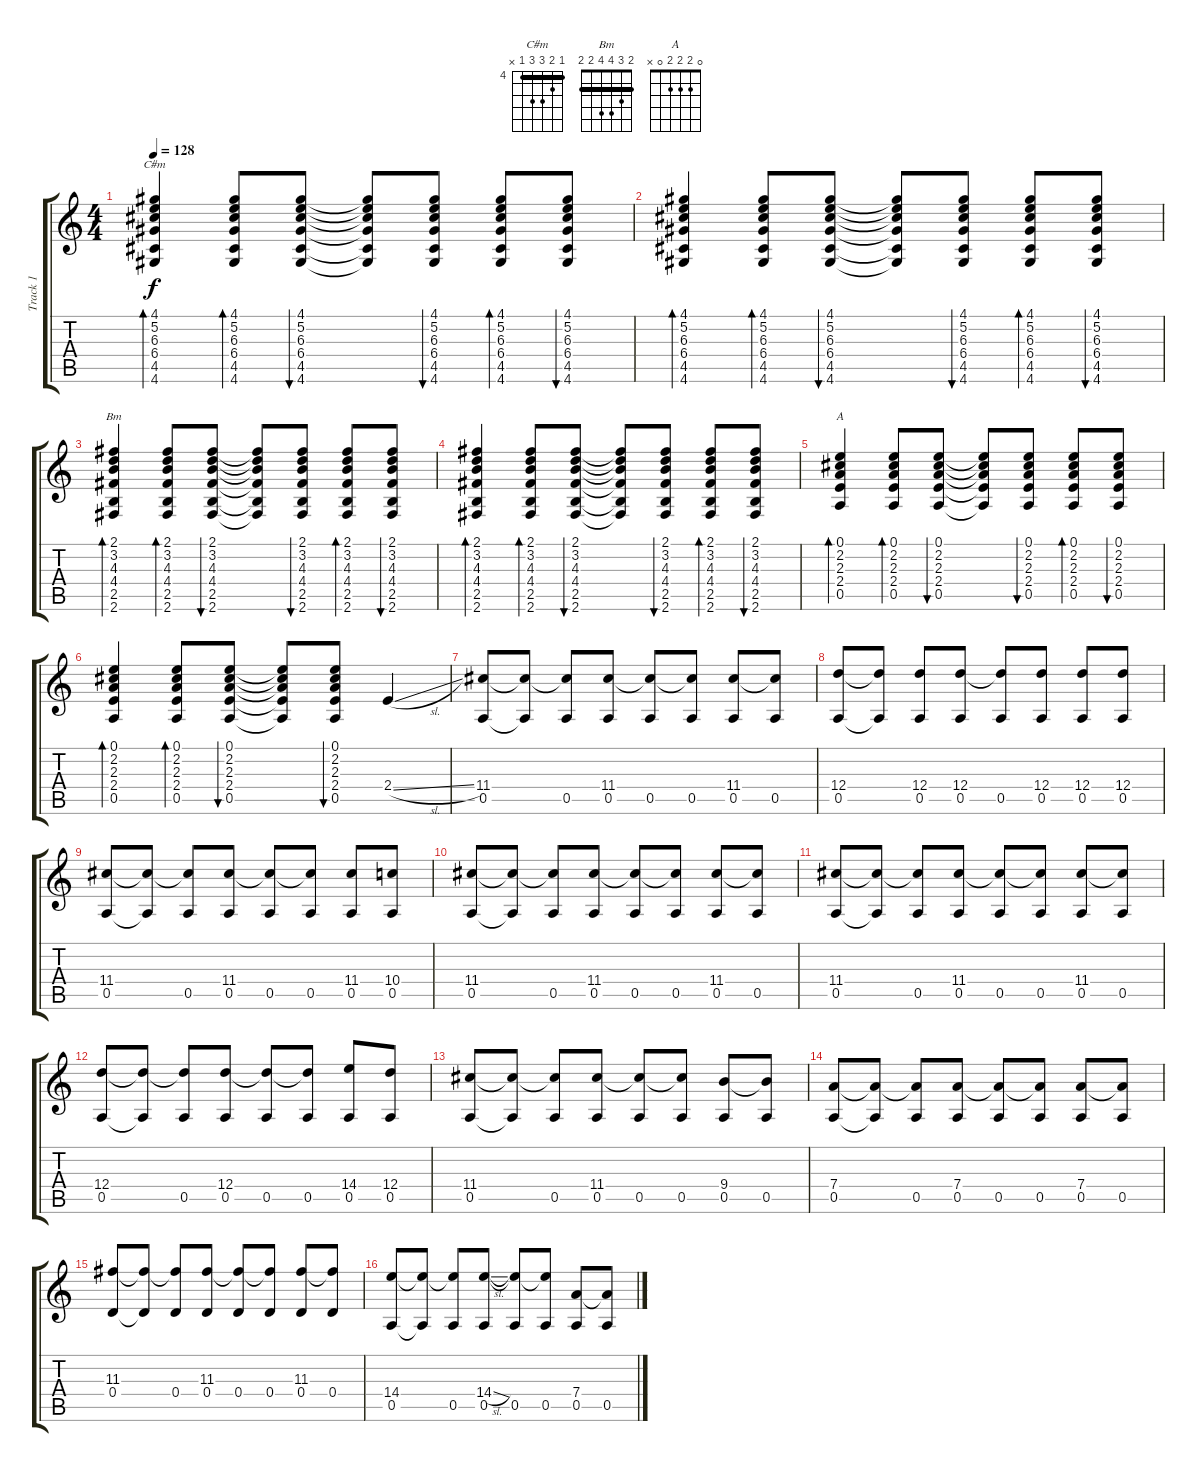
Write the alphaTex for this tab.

\track ("Track 1" "Track 1") {instrument acousticguitarsteel}
\staff {score tabs}
\tuning (E4 B3 G3 D3 A2 E2) {hide}
\chord ("C#m" 4 5 6 6 4 x) {firstfret 4 barre 4}
\chord ("Bm" 2 3 4 4 2 2) {barre 2}
\chord ("A" 0 2 2 2 0 x)
\ts (4 4)
\tempo 128
\clef g2
\ks c
(4.1 5.2 6.3 6.4 4.5 4.6).4{bd 60 ch "C#m" dy f} (4.1 5.2 6.3 6.4 4.5 4.6).8{bd 60} (4.1 5.2 6.3 6.4 4.5 4.6).8{bu 60} (4.1{t} 5.2{t} 6.3{t} 6.4{t} 4.5{t} 4.6{t}).8 (4.1 5.2 6.3 6.4 4.5 4.6).8{bu 60} (4.1 5.2 6.3 6.4 4.5 4.6).8{bd 60} (4.1 5.2 6.3 6.4 4.5 4.6).8{bu 60} |
(4.1 5.2 6.3 6.4 4.5 4.6).4{bd 60} (4.1 5.2 6.3 6.4 4.5 4.6).8{bd 60} (4.1 5.2 6.3 6.4 4.5 4.6).8{bu 60} (4.1{t} 5.2{t} 6.3{t} 6.4{t} 4.5{t} 4.6{t}).8 (4.1 5.2 6.3 6.4 4.5 4.6).8{bu 60} (4.1 5.2 6.3 6.4 4.5 4.6).8{bd 60} (4.1 5.2 6.3 6.4 4.5 4.6).8{bu 60} |
(2.1 3.2 4.3 4.4 2.5 2.6).4{bd 60 ch "Bm"} (2.1 3.2 4.3 4.4 2.5 2.6).8{bd 60} (2.1 3.2 4.3 4.4 2.5 2.6).8{bu 60} (2.1{t} 3.2{t} 4.3{t} 4.4{t} 2.5{t} 2.6{t}).8 (2.1 3.2 4.3 4.4 2.5 2.6).8{bu 60} (2.1 3.2 4.3 4.4 2.5 2.6).8{bd 60} (2.1 3.2 4.3 4.4 2.5 2.6).8{bu 60} |
(2.1 3.2 4.3 4.4 2.5 2.6).4{bd 60} (2.1 3.2 4.3 4.4 2.5 2.6).8{bd 60} (2.1 3.2 4.3 4.4 2.5 2.6).8{bu 60} (2.1{t} 3.2{t} 4.3{t} 4.4{t} 2.5{t} 2.6{t}).8 (2.1 3.2 4.3 4.4 2.5 2.6).8{bu 60} (2.1 3.2 4.3 4.4 2.5 2.6).8{bd 60} (2.1 3.2 4.3 4.4 2.5 2.6).8{bu 60} |
(0.1 2.2 2.3 2.4 0.5).4{bd 60 ch "A"} (0.1 2.2 2.3 2.4 0.5).8{bd 60} (0.1 2.2 2.3 2.4 0.5).8{bu 60} (0.1{t} 2.2{t} 2.3{t} 2.4{t} 0.5{t}).8 (0.1 2.2 2.3 2.4 0.5).8{bu 60} (0.1 2.2 2.3 2.4 0.5).8{bd 60} (0.1 2.2 2.3 2.4 0.5).8{bu 60} |
(0.1 2.2 2.3 2.4 0.5).4{bd 60} (0.1 2.2 2.3 2.4 0.5).8{bd 60} (0.1 2.2 2.3 2.4 0.5).8{bu 60} (0.1{t} 2.2{t} 2.3{t} 2.4{t} 0.5{t}).8 (0.1 2.2 2.3 2.4 0.5).8{bu 60} 2.4{sl}.4 |
(11.4 0.5).8 (11.4{t} 0.5{t}).8 (11.4{t} 0.5).8 (11.4 0.5).8 (11.4{t} 0.5).8 (11.4{t} 0.5).8 (11.4 0.5).8 (11.4{t} 0.5).8 |
(12.4 0.5).8 (12.4{t} 0.5{t}).8 (12.4 0.5).8 (12.4 0.5).8 (12.4{t} 0.5).8 (12.4 0.5).8 (12.4 0.5).8 (12.4 0.5).8 |
(11.4 0.5).8 (11.4{t} 0.5{t}).8 (11.4{t} 0.5).8 (11.4 0.5).8 (11.4{t} 0.5).8 (11.4{t} 0.5).8 (11.4 0.5).8 (10.4 0.5).8 |
(11.4 0.5).8 (11.4{t} 0.5{t}).8 (11.4{t} 0.5).8 (11.4 0.5).8 (11.4{t} 0.5).8 (11.4{t} 0.5).8 (11.4 0.5).8 (11.4{t} 0.5).8 |
(11.4 0.5).8 (11.4{t} 0.5{t}).8 (11.4{t} 0.5).8 (11.4 0.5).8 (11.4{t} 0.5).8 (11.4{t} 0.5).8 (11.4 0.5).8 (11.4{t} 0.5).8 |
(12.4 0.5).8 (12.4{t} 0.5{t}).8 (12.4{t} 0.5).8 (12.4 0.5).8 (12.4{t} 0.5).8 (12.4{t} 0.5).8 (14.4 0.5).8 (12.4 0.5).8 |
(11.4 0.5).8 (11.4{t} 0.5{t}).8 (11.4{t} 0.5).8 (11.4 0.5).8 (11.4{t} 0.5).8 (11.4{t} 0.5).8 (9.4 0.5).8 (9.4{t} 0.5).8 |
(7.4 0.5).8 (7.4{t} 0.5{t}).8 (7.4{t} 0.5).8 (7.4 0.5).8 (7.4{t} 0.5).8 (7.4{t} 0.5).8 (7.4 0.5).8 (7.4{t} 0.5).8 |
(11.3 0.4).8 (11.3{t} 0.4{t}).8 (11.3{t} 0.4).8 (11.3 0.4).8 (11.3{t} 0.4).8 (11.3{t} 0.4).8 (11.3 0.4).8 (11.3{t} 0.4).8 |
(14.4 0.5).8 (14.4{t} 0.5{t}).8 (14.4{t} 0.5).8 (14.4{sl} 0.5).8 (14.4{t} 0.5).8 (14.4{t} 0.5).8 (7.4 0.5).8 (7.4{t} 0.5).8
